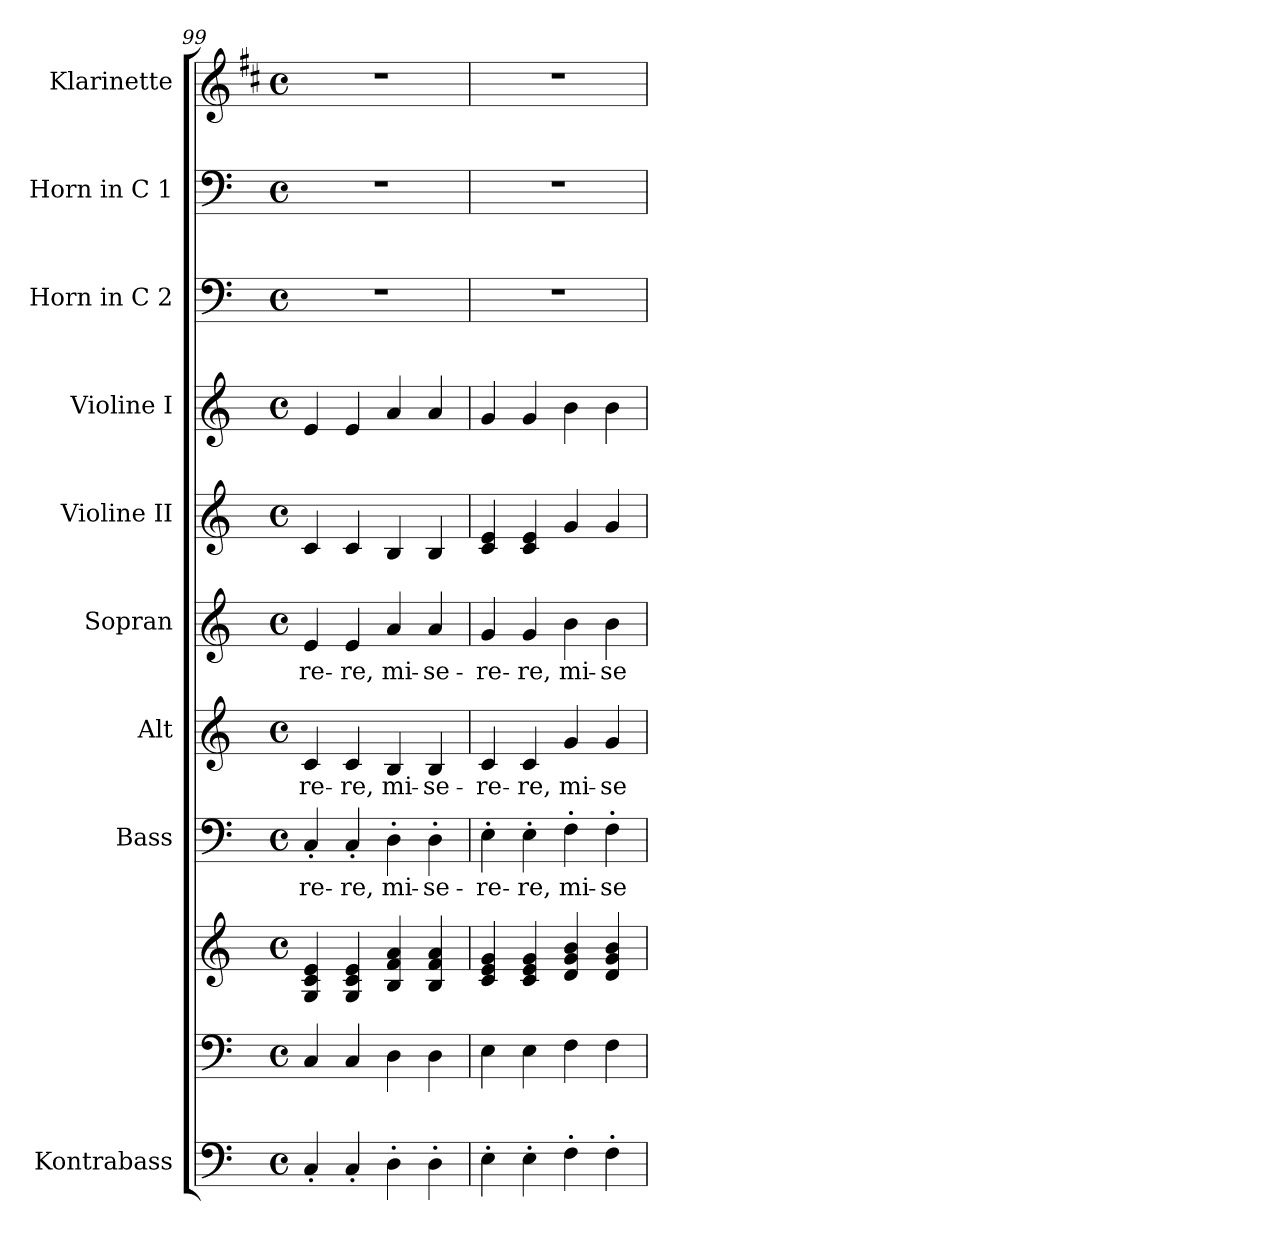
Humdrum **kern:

**kern	**kern	**kern	**kern	**text	**kern	**text	**kern	**text	**kern	**kern	**kern	**kern	**kern
*part10	*part9	*part9	*part8	*part8	*part7	*part7	*part6	*part6	*part5	*part4	*part3	*part2	*part1
*staff11	*staff10	*staff9	*staff8	*staff8	*staff7	*staff7	*staff6	*staff6	*staff5	*staff4	*staff3	*staff2	*staff1
*I"Kontrabass	*	*	*I"Bass	*	*I"Alt	*	*I"Sopran	*	*I"Violine II	*I"Violine I	*I"Horn in C 2	*I"Horn in C 1	*I"Klarinette
*I'Kb.	*	*	*I'B.	*	*I'A.	*	*I'S.	*	*I'Vl. II	*I'Vl. I	*I'Horn 2	*I'Horn 1	*I'Kl.
*clefF4	*clefF4	*clefG2	*clefF4	*	*clefG2	*	*clefG2	*	*clefG2	*clefG2	*clefF4	*clefF4	*clefG2
*ITrd7c12	*	*	*	*	*	*	*	*	*	*	*	*	*ITrd1c2
*k[]	*k[]	*k[]	*k[]	*	*k[]	*	*k[]	*	*k[]	*k[]	*k[]	*k[]	*k[]
*C:	*C:	*C:	*C:	*	*C:	*	*C:	*	*C:	*C:	*C:	*C:	*C:
*M4/4	*M4/4	*M4/4	*M4/4	*	*M4/4	*	*M4/4	*	*M4/4	*M4/4	*M4/4	*M4/4	*M4/4
*met(c)	*met(c)	*met(c)	*met(c)	*	*met(c)	*	*met(c)	*	*met(c)	*met(c)	*met(c)	*met(c)	*met(c)
=99	=99	=99	=99	=99	=99	=99	=99	=99	=99	=99	=99	=99	=99
!	!	!	!	!LO:LY:b	!	!LO:LY:b	!	!LO:LY:b	!	!	!	!	!
4CC'</	4C/	4G/ 4c/ 4e/	4C'</	-re-	4c/	-re-	4e/	-re-	4c/	4e/	1r	1r	1r
!	!	!	!	!LO:LY:b	!	!LO:LY:b	!	!LO:LY:b	!	!	!	!	!
4CC'</	4C/	4G/ 4c/ 4e/	4C'</	-re,	4c/	-re,	4e/	-re,	4c/	4e/	.	.	.
!	!	!	!	!LO:LY:b	!	!LO:LY:b	!	!LO:LY:b	!	!	!	!	!
4DD'>\	4D\	4B/ 4f/ 4a/	4D'>\	mi-	4B/	mi-	4a/	mi-	4B/	4a/	.	.	.
!	!	!	!	!LO:LY:b	!	!LO:LY:b	!	!LO:LY:b	!	!	!	!	!
4DD'>\	4D\	4B/ 4f/ 4a/	4D'>\	-se-	4B/	-se-	4a/	-se-	4B/	4a/	.	.	.
=100	=100	=100	=100	=100	=100	=100	=100	=100	=100	=100	=100	=100	=100
!	!	!	!	!LO:LY:b	!	!LO:LY:b	!	!LO:LY:b	!	!	!	!	!
4EE'>\	4E\	4c/ 4e/ 4g/	4E'>\	-re-	4c/	-re-	4g/	-re-	4c/ 4e/	4g/	1r	1r	1r
!	!	!	!	!LO:LY:b	!	!LO:LY:b	!	!LO:LY:b	!	!	!	!	!
4EE'>\	4E\	4c/ 4e/ 4g/	4E'>\	-re,	4c/	-re,	4g/	-re,	4c/ 4e/	4g/	.	.	.
!	!	!	!	!LO:LY:b	!	!LO:LY:b	!	!LO:LY:b	!	!	!	!	!
4FF'>\	4F\	4d/ 4g/ 4b/	4F'>\	mi-	4g/	mi-	4b\	mi-	4g/	4b\	.	.	.
!	!	!	!	!LO:LY:b	!	!LO:LY:b	!	!LO:LY:b	!	!	!	!	!
4FF'>\	4F\	4d/ 4g/ 4b/	4F'>\	-se-	4g/	-se-	4b\	-se-	4g/	4b\	.	.	.
=	=	=	=	=	=	=	=	=	=	=	=	=	=
*-	*-	*-	*-	*-	*-	*-	*-	*-	*-	*-	*-	*-	*-
